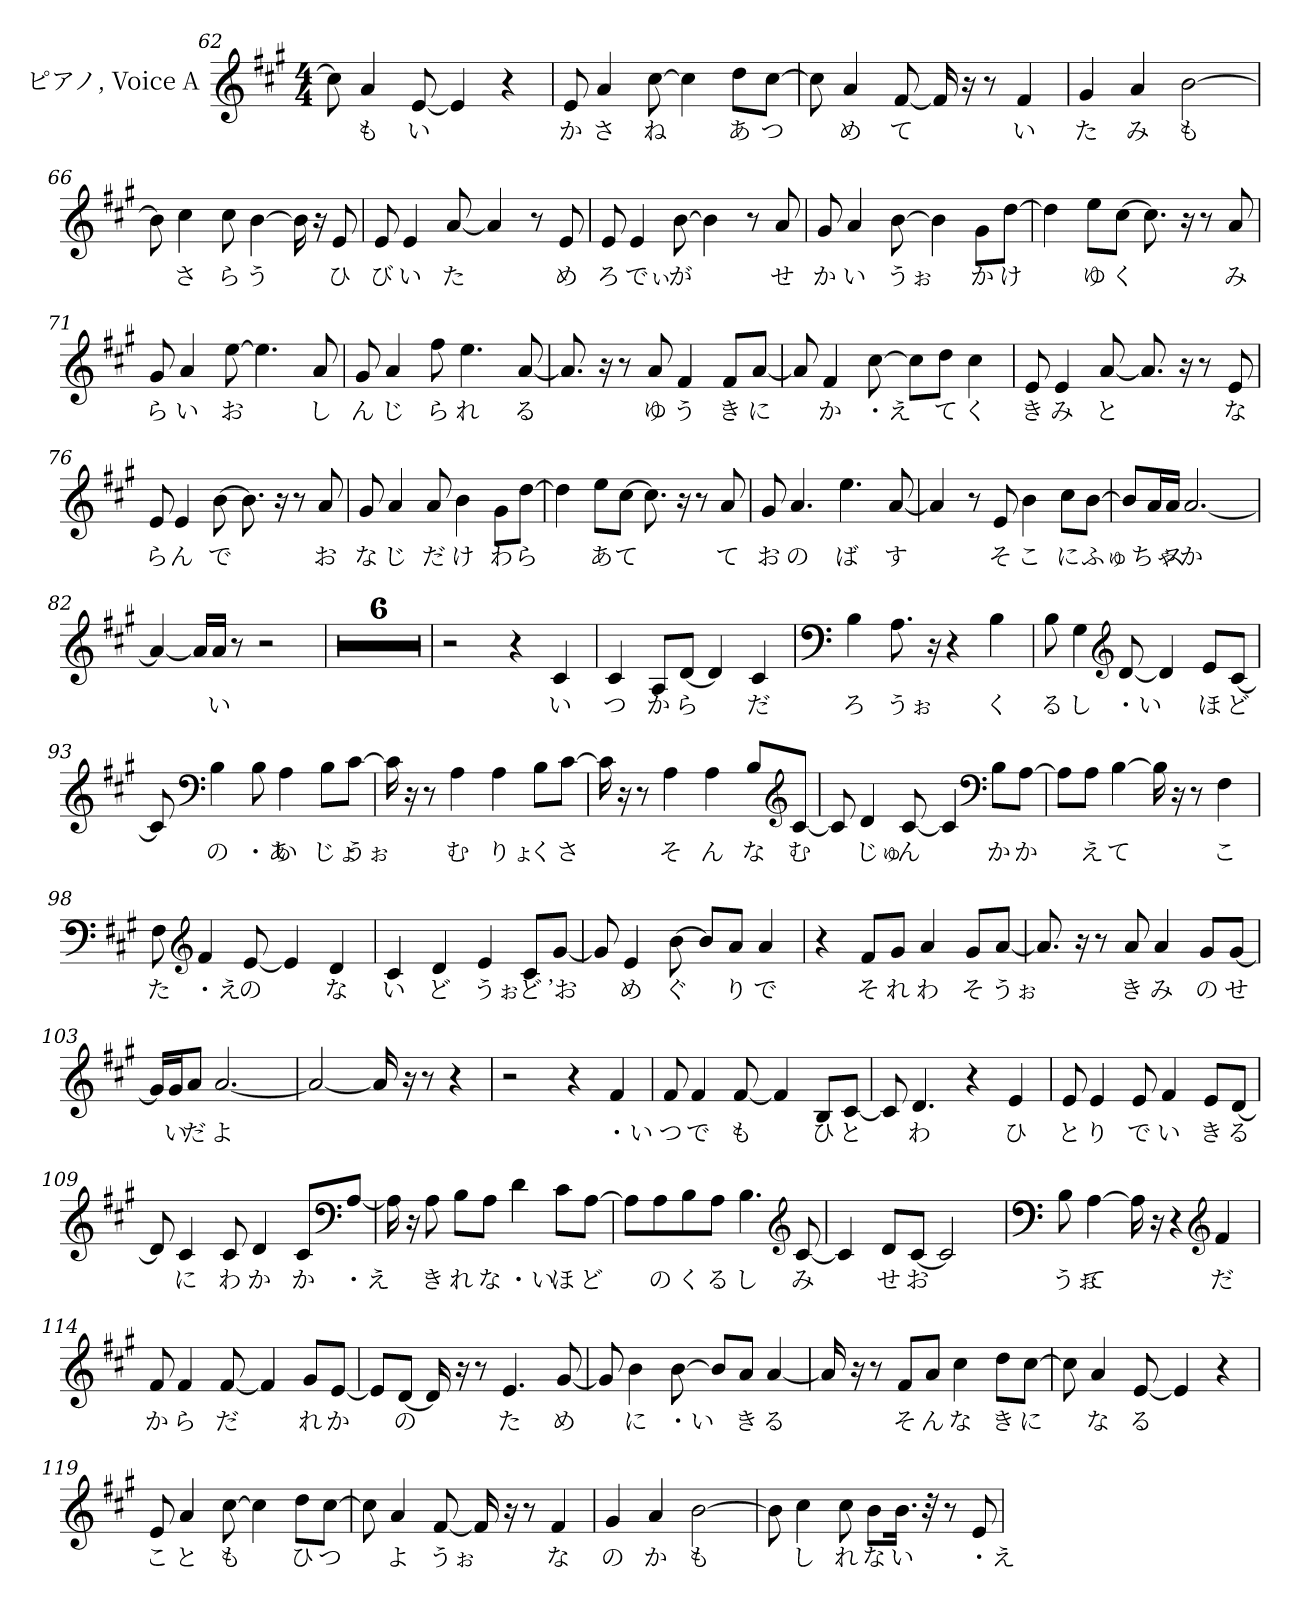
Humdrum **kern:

**kern	**text
*part1	*part1
*staff1	*staff1
*I"ピアノ, Voice A	*
*clefG2	*
*k[f#c#g#]	*
*M4/4	*
=62	=62
8cc#\]	.
!	!LO:LY:b
4a/	も
!	!LO:LY:b
[8e/	い
4e/]	.
4r	.
=63	=63
!	!LO:LY:b
8e/	か
!	!LO:LY:b
4a/	さ
!	!LO:LY:b
[8cc#\	ね
4cc#\]	.
!	!LO:LY:b
8dd\L	あ
!	!LO:LY:b
[8cc#\J	つ
!!LO:PB:g=z
=64	=64
8cc#\]	.
!	!LO:LY:b
4a/	め
!	!LO:LY:b
[8f#/	て
16f#/]	.
16r	.
8r	.
!	!LO:LY:b
4f#/	い
=65	=65
!	!LO:LY:b
4g#/	た
!	!LO:LY:b
4a/	み
!	!LO:LY:b
[2b\	も
=66	=66
8b\]	.
!	!LO:LY:b
4cc#\	さ
!	!LO:LY:b
8cc#\	ら
!	!LO:LY:b
[4b\	う
16b\]	.
16r	.
!	!LO:LY:b
8e/	ひ
=67	=67
!	!LO:LY:b
8e/	び
!	!LO:LY:b
4e/	い
!	!LO:LY:b
[8a/	た
4a/]	.
8r	.
!	!LO:LY:b
8e/	め
=68	=68
!	!LO:LY:b
8e/	ろ
!	!LO:LY:b
4e/	でぃ
!	!LO:LY:b
[8b\	が
4b\]	.
8r	.
!	!LO:LY:b
8a/	せ
=69	=69
!	!LO:LY:b
8g#/	か
!	!LO:LY:b
4a/	い
!	!LO:LY:b
[8b\	うぉ
4b\]	.
!	!LO:LY:b
8g#\L	か
!	!LO:LY:b
[8dd\J	け
!!LO:LB:g=z
=70	=70
4dd\]	.
!	!LO:LY:b
8ee\L	ゆ
!	!LO:LY:b
[8cc#\J	く
8.cc#\]	.
16r	.
8r	.
!	!LO:LY:b
8a/	み
=71	=71
!	!LO:LY:b
8g#/	ら
!	!LO:LY:b
4a/	い
!	!LO:LY:b
[8ee\	お
4.ee\]	.
!	!LO:LY:b
8a/	し
=72	=72
!	!LO:LY:b
8g#/	ん
!	!LO:LY:b
4a/	じ
!	!LO:LY:b
8ff#\	ら
!	!LO:LY:b
4.ee\	れ
!	!LO:LY:b
[8a/	る
=73	=73
8.a/]	.
16r	.
8r	.
!	!LO:LY:b
8a/	ゆ
!	!LO:LY:b
4f#/	う
!	!LO:LY:b
8f#/L	き
!	!LO:LY:b
[8a/J	に
=74	=74
8a/]	.
!	!LO:LY:b
4f#/	か
!	!LO:LY:b
[8cc#\	・え
8cc#\L]	.
!	!LO:LY:b
8dd\J	て
!	!LO:LY:b
4cc#\	く
!!LO:LB:g=z
=75	=75
!	!LO:LY:b
8e/	き
!	!LO:LY:b
4e/	み
!	!LO:LY:b
[8a/	と
8.a/]	.
16r	.
8r	.
!	!LO:LY:b
8e/	な
=76	=76
!	!LO:LY:b
8e/	ら
!	!LO:LY:b
4e/	ん
!	!LO:LY:b
[8b\	で
8.b\]	.
16r	.
8r	.
!	!LO:LY:b
8a/	お
=77	=77
!	!LO:LY:b
8g#/	な
!	!LO:LY:b
4a/	じ
!	!LO:LY:b
8a/	だ
!	!LO:LY:b
4b\	け
!	!LO:LY:b
8g#\L	わ
!	!LO:LY:b
[8dd\J	ら
=78	=78
4dd\]	.
!	!LO:LY:b
8ee\L	あ
!	!LO:LY:b
[8cc#\J	て
8.cc#\]	.
16r	.
8r	.
!	!LO:LY:b
8a/	て
=79	=79
!	!LO:LY:b
8g#/	お
!	!LO:LY:b
4.a/	の
!	!LO:LY:b
4.ee\	ば
!	!LO:LY:b
[8a/	す
!!LO:LB:g=z
=80	=80
4a/]	.
8r	.
!	!LO:LY:b
8e/	そ
!	!LO:LY:b
4b\	こ
!	!LO:LY:b
8cc#\L	に
!	!LO:LY:b
[8b\J	ふゅ
=81	=81
8b/L]	.
!	!LO:LY:b
16a/L	ちゃ
!	!LO:LY:b
16a/JJ	ス
!	!LO:LY:b
[2.a/	か
=82	=82
4a/_	.
16a/LL]	.
!	!LO:LY:b
16a/JJ	い
8r	.
2r	.
=83	=83
1r	.
=84	=84
1r	.
=85	=85
1r	.
=86	=86
1r	.
=87	=87
1r	.
=88	=88
1r	.
=89	=89
2r	.
4r	.
!	!LO:LY:b
4c#/	い
=90	=90
!	!LO:LY:b
4c#/	つ
!	!LO:LY:b
8A/L	か
!	!LO:LY:b
[8d/J	ら
4d/]	.
!	!LO:LY:b
4c#/	だ
!!LO:LB:g=z
=91	=91
*clefF4	*
!	!LO:LY:b
4B\	ろ
!	!LO:LY:b
8.A\	うぉ
16r	.
4r	.
!	!LO:LY:b
4B\	く
=92	=92
!	!LO:LY:b
8B\	る
!	!LO:LY:b
4G#\	し
*clefG2	*
!	!LO:LY:b
[8d/	・い
4d/]	.
!	!LO:LY:b
8e/L	ほ
!	!LO:LY:b
[8c#/J	ど
=93	=93
8c#/]	.
*clefF4	*
!	!LO:LY:b
4B\	の
!	!LO:LY:b
8B\	・あ
!	!LO:LY:b
4A\	い
!	!LO:LY:b
8B\L	じょ
!	!LO:LY:b
[8c#\J	うぉ
=94	=94
16c#\]	.
16r	.
8r	.
!	!LO:LY:b
4A\	む
!	!LO:LY:b
4A\	りょ
!	!LO:LY:b
8B\L	く
!	!LO:LY:b
[8c#\J	さ
=95	=95
16c#\]	.
16r	.
8r	.
!	!LO:LY:b
4A\	そ
!	!LO:LY:b
4A\	ん
!	!LO:LY:b
8B/L	な
*clefG2	*
!	!LO:LY:b
[8c#/J	む
!!LO:LB:g=z
=96	=96
8c#/]	.
!	!LO:LY:b
4d/	じゅ
!	!LO:LY:b
[8c#/	ん
4c#/]	.
*clefF4	*
!	!LO:LY:b
8B\L	か
!	!LO:LY:b
[8A\J	か
=97	=97
8A\L]	.
!	!LO:LY:b
8A\J	え
!	!LO:LY:b
[4B\	て
16B\]	.
16r	.
8r	.
!	!LO:LY:b
4F#\	こ
=98	=98
!	!LO:LY:b
8F#\	た
*clefG2	*
!	!LO:LY:b
4f#/	・え
!	!LO:LY:b
[8e/	の
4e/]	.
!	!LO:LY:b
4d/	な
=99	=99
!	!LO:LY:b
4c#/	い
!	!LO:LY:b
4d/	ど
!	!LO:LY:b
4e/	うぉ
!	!LO:LY:b
8c#/L	ど
!	!LO:LY:b
[8g#/J	’お
=100	=100
8g#/]	.
!	!LO:LY:b
4e/	め
!	!LO:LY:b
[8b\	ぐ
8b/L]	.
!	!LO:LY:b
8a/J	り
!	!LO:LY:b
4a/	で
!!LO:LB:g=z
=101	=101
4r	.
!	!LO:LY:b
8f#/L	そ
!	!LO:LY:b
8g#/J	れ
!	!LO:LY:b
4a/	わ
!	!LO:LY:b
8g#/L	そ
!	!LO:LY:b
[8a/J	うぉ
=102	=102
8.a/]	.
16r	.
8r	.
!	!LO:LY:b
8a/	き
!	!LO:LY:b
4a/	み
!	!LO:LY:b
8g#/L	の
!	!LO:LY:b
[8g#/J	せ
=103	=103
16g#/LL]	.
!	!LO:LY:b
16g#/J	い
!	!LO:LY:b
8a/J	だ
!	!LO:LY:b
[2.a/	よ
=104	=104
2a/_	.
16a/]	.
16r	.
8r	.
4r	.
=105	=105
2r	.
4r	.
!	!LO:LY:b
4f#/	・い
=106	=106
!	!LO:LY:b
8f#/	つ
!	!LO:LY:b
4f#/	で
!	!LO:LY:b
[8f#/	も
4f#/]	.
!	!LO:LY:b
8B/L	ひ
!	!LO:LY:b
[8c#/J	と
=107	=107
8c#/]	.
!	!LO:LY:b
4.d/	わ
4r	.
!	!LO:LY:b
4e/	ひ
!!LO:LB:g=z
=108	=108
!	!LO:LY:b
8e/	と
!	!LO:LY:b
4e/	り
!	!LO:LY:b
8e/	で
!	!LO:LY:b
4f#/	い
!	!LO:LY:b
8e/L	き
!	!LO:LY:b
[8d/J	る
=109	=109
8d/]	.
!	!LO:LY:b
4c#/	に
!	!LO:LY:b
8c#/	わ
!	!LO:LY:b
4d/	か
!	!LO:LY:b
8c#/L	か
*clefF4	*
!	!LO:LY:b
[8A/J	・え
=110	=110
16A\]	.
16r	.
!	!LO:LY:b
8A\	き
!	!LO:LY:b
8B\L	れ
!	!LO:LY:b
8A\J	な
!	!LO:LY:b
4d\	・い
!	!LO:LY:b
8c#\L	ほ
!	!LO:LY:b
[8A\J	ど
=111	=111
8A\L]	.
!	!LO:LY:b
8A\	の
!	!LO:LY:b
8B\	く
!	!LO:LY:b
8A\J	る
!	!LO:LY:b
4.B\	し
*clefG2	*
!	!LO:LY:b
[8c#/	み
=112	=112
4c#/]	.
!	!LO:LY:b
8d/L	せ
!	!LO:LY:b
[8c#/J	お
2c#/]	.
!!LO:LB:g=z
=113	=113
*clefF4	*
!	!LO:LY:b
8B\	うぉ
!	!LO:LY:b
[4A\	て
16A\]	.
16r	.
4r	.
*clefG2	*
!	!LO:LY:b
4f#/	だ
=114	=114
!	!LO:LY:b
8f#/	か
!	!LO:LY:b
4f#/	ら
!	!LO:LY:b
[8f#/	だ
4f#/]	.
!	!LO:LY:b
8g#/L	れ
!	!LO:LY:b
[8e/J	か
=115	=115
8e/L]	.
!	!LO:LY:b
[8d/J	の
16d/]	.
16r	.
8r	.
!	!LO:LY:b
4.e/	た
!	!LO:LY:b
[8g#/	め
=116	=116
8g#/]	.
!	!LO:LY:b
4b\	に
!	!LO:LY:b
[8b\	・い
8b/L]	.
!	!LO:LY:b
8a/J	き
!	!LO:LY:b
[4a/	る
=117	=117
16a/]	.
16r	.
8r	.
!	!LO:LY:b
8f#/L	そ
!	!LO:LY:b
8a/J	ん
!	!LO:LY:b
4cc#\	な
!	!LO:LY:b
8dd\L	き
!	!LO:LY:b
[8cc#\J	に
!!LO:LB:g=z
=118	=118
8cc#\]	.
!	!LO:LY:b
4a/	な
!	!LO:LY:b
[8e/	る
4e/]	.
4r	.
=119	=119
!	!LO:LY:b
8e/	こ
!	!LO:LY:b
4a/	と
!	!LO:LY:b
[8cc#\	も
4cc#\]	.
!	!LO:LY:b
8dd\L	ひ
!	!LO:LY:b
[8cc#\J	つ
=120	=120
8cc#\]	.
!	!LO:LY:b
4a/	よ
!	!LO:LY:b
[8f#/	うぉ
16f#/]	.
16r	.
8r	.
!	!LO:LY:b
4f#/	な
=121	=121
!	!LO:LY:b
4g#/	の
!	!LO:LY:b
4a/	か
!	!LO:LY:b
[2b\	も
=122	=122
8b\]	.
!	!LO:LY:b
4cc#\	し
!	!LO:LY:b
8cc#\	れ
!	!LO:LY:b
8b\L	な
!	!LO:LY:b
16.b\Jk	い
32r	.
8r	.
!	!LO:LY:b
8e/	・え
=	=
*-	*-
